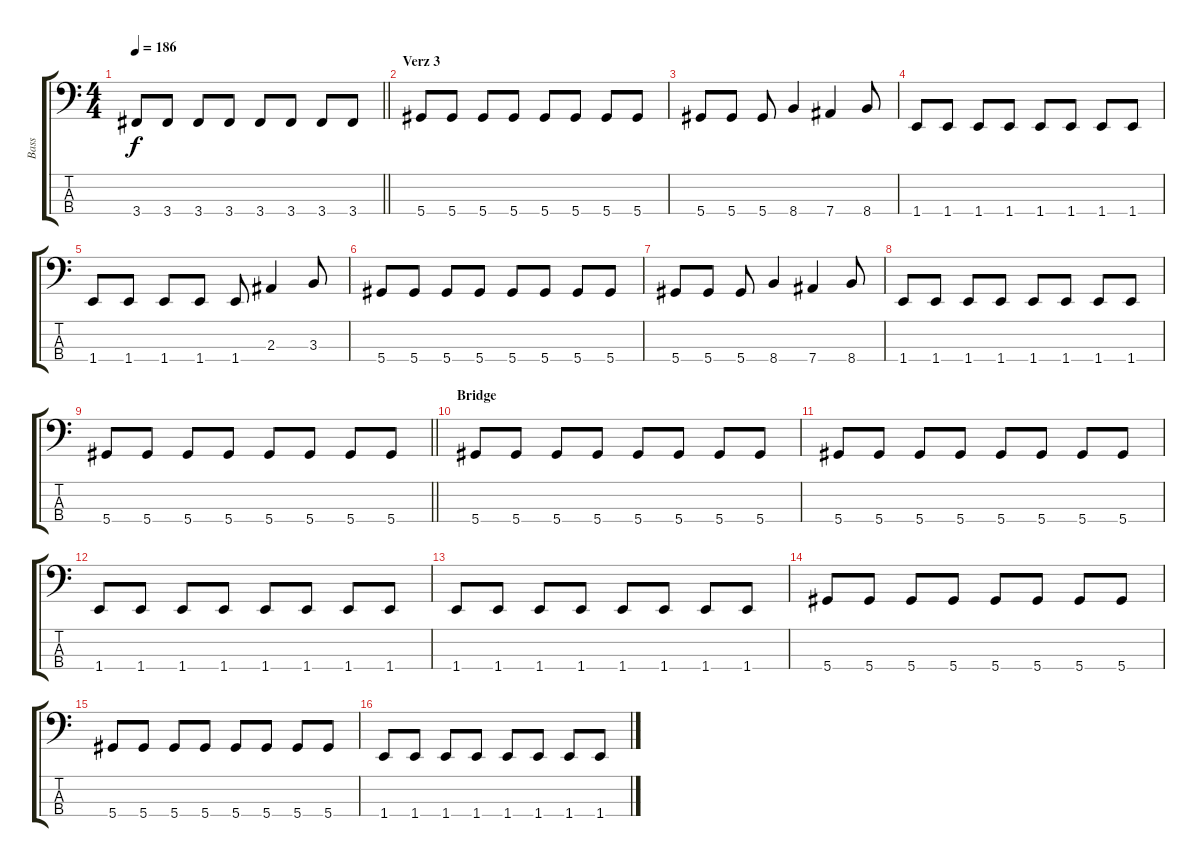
\track ("Bass" "Bass") {instrument electricbassfinger}
\staff {score tabs}
\tuning (Gb2 Db2 Ab1 Eb1) {hide}
\ts (4 4)
\tempo 186
\clef f4
\barLineRight lightlight
\ks c
3.4.8{dy f} 3.4.8 3.4.8 3.4.8 3.4.8 3.4.8 3.4.8 3.4.8 |
\section ("" "Verz 3")
5.4.8 5.4.8 5.4.8 5.4.8 5.4.8 5.4.8 5.4.8 5.4.8 |
5.4.8 5.4.8 5.4.8 8.4.4 7.4.4 8.4.8 |
1.4.8 1.4.8 1.4.8 1.4.8 1.4.8 1.4.8 1.4.8 1.4.8 |
1.4.8 1.4.8 1.4.8 1.4.8 1.4.8 2.3.4 3.3.8 |
5.4.8 5.4.8 5.4.8 5.4.8 5.4.8 5.4.8 5.4.8 5.4.8 |
5.4.8 5.4.8 5.4.8 8.4.4 7.4.4 8.4.8 |
1.4.8 1.4.8 1.4.8 1.4.8 1.4.8 1.4.8 1.4.8 1.4.8 |
\barLineRight lightlight
5.4.8 5.4.8 5.4.8 5.4.8 5.4.8 5.4.8 5.4.8 5.4.8 |
\section ("" "Bridge")
5.4.8 5.4.8 5.4.8 5.4.8 5.4.8 5.4.8 5.4.8 5.4.8 |
5.4.8 5.4.8 5.4.8 5.4.8 5.4.8 5.4.8 5.4.8 5.4.8 |
1.4.8 1.4.8 1.4.8 1.4.8 1.4.8 1.4.8 1.4.8 1.4.8 |
1.4.8 1.4.8 1.4.8 1.4.8 1.4.8 1.4.8 1.4.8 1.4.8 |
5.4.8 5.4.8 5.4.8 5.4.8 5.4.8 5.4.8 5.4.8 5.4.8 |
5.4.8 5.4.8 5.4.8 5.4.8 5.4.8 5.4.8 5.4.8 5.4.8 |
1.4.8 1.4.8 1.4.8 1.4.8 1.4.8 1.4.8 1.4.8 1.4.8
